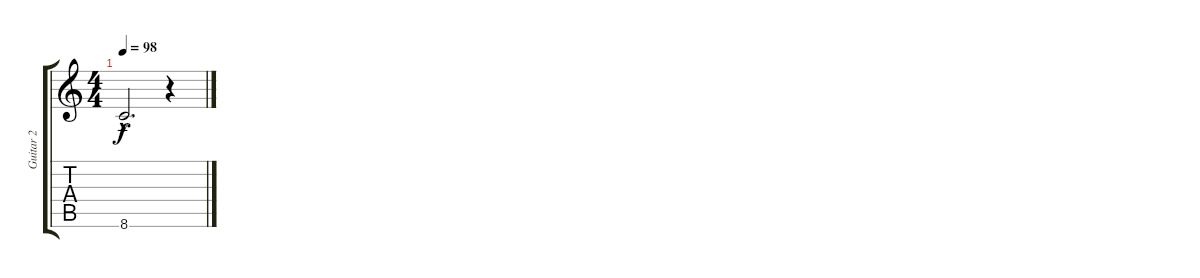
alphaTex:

\track ("Guitar 2" "Guitar 2") {instrument acousticguitarnylon}
\staff {score tabs}
\tuning (E4 B3 G3 D3 A2 E2) {hide}
\ts (4 4)
\tempo 98
\clef g2
\ks c
8.6{hac t}.2{d dy f} r.4
